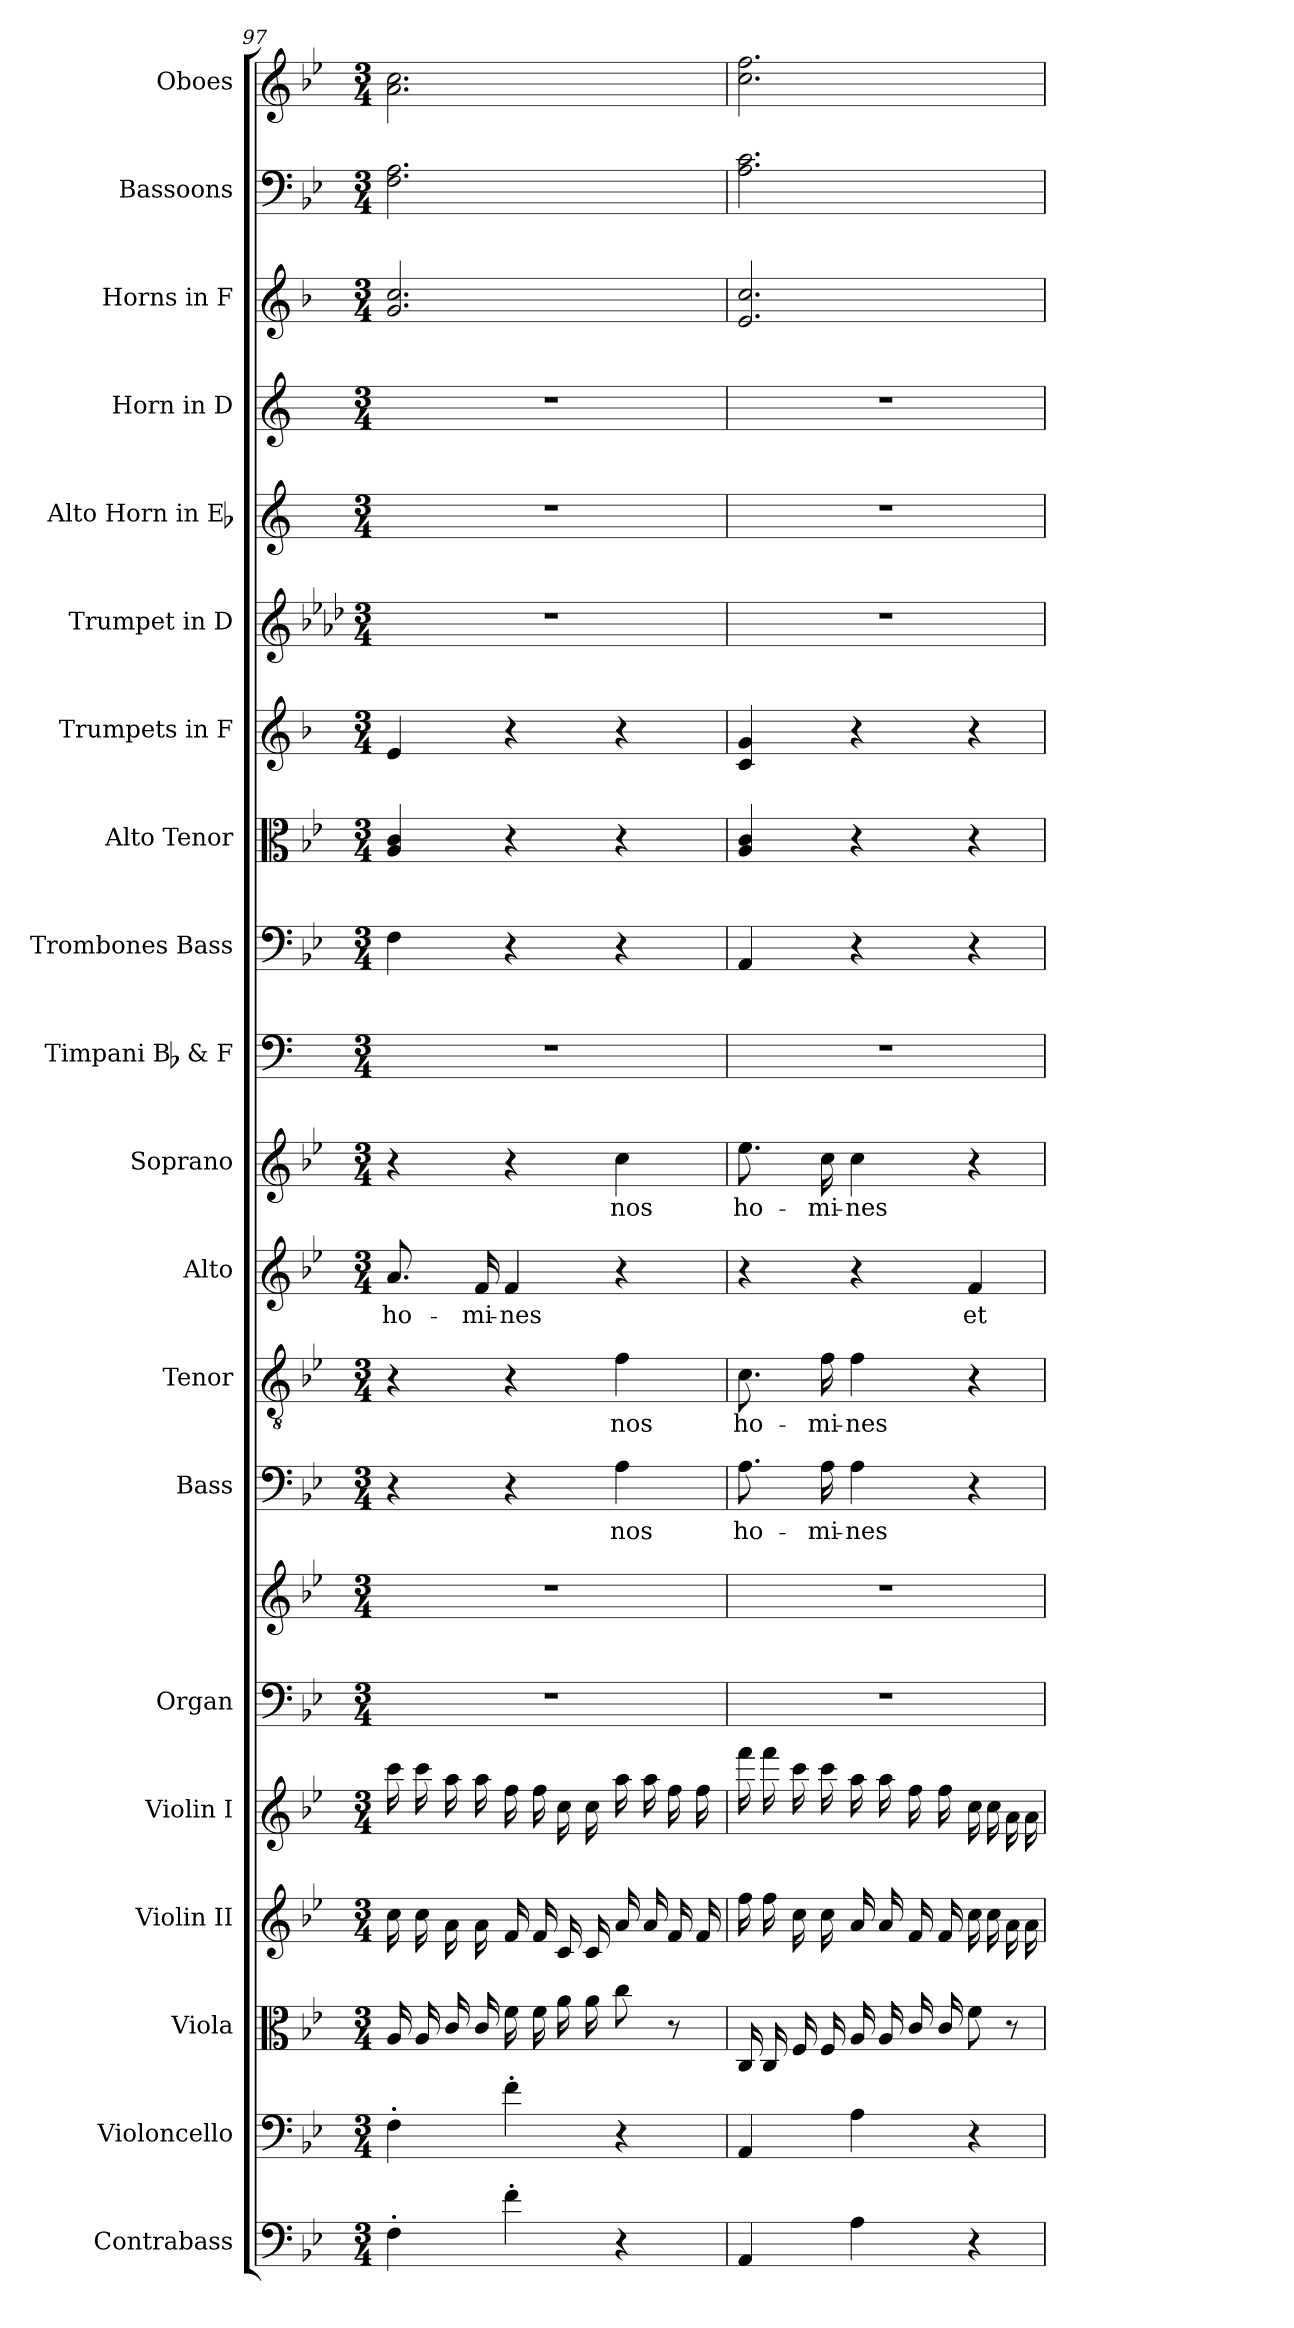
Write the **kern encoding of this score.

**kern	**kern	**kern	**kern	**kern	**kern	**kern	**kern	**text	**kern	**text	**kern	**text	**kern	**text	**kern	**kern	**kern	**kern	**kern	**kern	**kern	**kern	**kern	**kern
*part20	*part19	*part18	*part17	*part16	*part15	*part15	*part14	*part14	*part13	*part13	*part12	*part12	*part11	*part11	*part10	*part9	*part8	*part7	*part6	*part5	*part4	*part3	*part2	*part1
*staff21	*staff20	*staff19	*staff18	*staff17	*staff16	*staff15	*staff14	*staff14	*staff13	*staff13	*staff12	*staff12	*staff11	*staff11	*staff10	*staff9	*staff8	*staff7	*staff6	*staff5	*staff4	*staff3	*staff2	*staff1
*I"Contrabass	*I"Violoncello	*I"Viola	*I"Violin II	*I"Violin I	*I"Organ	*	*I"Bass	*	*I"Tenor	*	*I"Alto	*	*I"Soprano	*	*I"Timpani Bb & F	*I"Trombones  Bass	*I"Alto Tenor	*I"Trumpets in F	*I"Trumpet in D	*I"Alto Horn in Eb	*I"Horn in D	*I"Horns in F	*I"Bassoons	*I"Oboes
*I'Cb.	*I'Vc.	*I'Vla.	*I'Vln. II	*I'Vln. I	*I'Org.	*	*I'B.	*	*I'T.	*	*I'A.	*	*I'S.	*	*I'Timp.	*	*	*	*	*	*	*I'Hn.	*I'Bsn.	*I'Ob.
*clefF4	*clefF4	*clefC3	*clefG2	*clefG2	*clefF4	*clefG2	*clefF4	*	*clefGv2	*	*clefG2	*	*clefG2	*	*clefF4	*clefF4	*clefC3	*clefG2	*clefG2	*clefG2	*clefG2	*clefG2	*clefF4	*clefG2
*ITrd7c12	*	*	*	*	*	*	*	*	*ITrd7c12	*	*	*	*	*	*	*	*	*ITrd4c7	*ITrd-1c-2	*ITrd5c8	*ITrd6c10	*ITrd4c7	*	*
*k[b-e-]	*k[b-e-]	*k[b-e-]	*k[b-e-]	*k[b-e-]	*k[b-e-]	*k[b-e-]	*k[b-e-]	*	*k[b-e-]	*	*k[b-e-]	*	*k[b-e-]	*	*k[]	*k[b-e-]	*k[b-e-]	*k[b-e-]	*k[b-e-]	*k[f#c#g#d#]	*k[f#c#]	*k[b-e-]	*k[b-e-]	*k[b-e-]
*B-:	*B-:	*B-:	*B-:	*B-:	*B-:	*B-:	*B-:	*	*B-:	*	*B-:	*	*B-:	*	*C:	*B-:	*B-:	*B-:	*B-:	*E:	*D:	*B-:	*B-:	*B-:
*M3/4	*M3/4	*M3/4	*M3/4	*M3/4	*M3/4	*M3/4	*M3/4	*	*M3/4	*	*M3/4	*	*M3/4	*	*M3/4	*M3/4	*M3/4	*M3/4	*M3/4	*M3/4	*M3/4	*M3/4	*M3/4	*M3/4
=97	=97	=97	=97	=97	=97	=97	=97	=97	=97	=97	=97	=97	=97	=97	=97	=97	=97	=97	=97	=97	=97	=97	=97	=97
!	!	!	!	!	!LO:N:vis=1	!LO:N:vis=1	!	!	!	!	!	!	!	!	!	!	!	!	!	!	!	!	!	!
!	!	!	!	!	!	!	!	!	!	!	!	!LO:LY:b:color=#000000	!	!	!LO:N:vis=1	!	!	!	!LO:N:vis=1	!LO:N:vis=1	!LO:N:vis=1	!	!	!
*	*	*tremolo	*	*	*	*	*	*	*	*	*	*	*	*	*	*	*	*	*	*	*	*	*	*
*	*	*	*tremolo	*	*	*	*	*	*	*	*	*	*	*	*	*	*	*	*	*	*	*	*	*
*	*	*	*	*tremolo	*	*	*	*	*	*	*	*	*	*	*	*	*	*	*	*	*	*	*	*
4FF'i\	4F'i\	16Ai/	16cci\	16ccci\	2.r	2.r	4r	.	4r	.	8.ai/	ho-	4r	.	2.r	4Fi\	4Ai/ 4ci	4Ai/	2.r	2.r	2.r	2.ci/ 2.fi	2.Fi\ 2.Ai	2.ai\ 2.cci
.	.	16Ai/	16cci\	16ccci\	.	.	.	.	.	.	.	.	.	.	.	.	.	.	.	.	.	.	.	.
.	.	16ci/	16ai\	16aai\	.	.	.	.	.	.	.	.	.	.	.	.	.	.	.	.	.	.	.	.
!	!	!	!	!	!	!	!	!	!	!	!	!LO:LY:b:color=#000000	!	!	!	!	!	!	!	!	!	!	!	!
.	.	16ci/	16ai\	16aai\	.	.	.	.	.	.	16fi/	-mi-	.	.	.	.	.	.	.	.	.	.	.	.
!	!	!	!	!	!	!	!	!	!	!	!	!LO:LY:b:color=#000000	!	!	!	!	!	!	!	!	!	!	!	!
4F'i\	4f'i\	16fi\	16fi/	16ffi\	.	.	4r	.	4r	.	4fi/	-nes	4r	.	.	4r	4r	4r	.	.	.	.	.	.
.	.	16fi\	16fi/	16ffi\	.	.	.	.	.	.	.	.	.	.	.	.	.	.	.	.	.	.	.	.
.	.	16ai\	16ci/	16cci\	.	.	.	.	.	.	.	.	.	.	.	.	.	.	.	.	.	.	.	.
.	.	16ai\	16ci/	16cci\	.	.	.	.	.	.	.	.	.	.	.	.	.	.	.	.	.	.	.	.
*	*	*Xtremolo	*	*	*	*	*	*	*	*	*	*	*	*	*	*	*	*	*	*	*	*	*	*
!	!	!	!	!	!	!	!	!LO:LY:b:color=#000000	!	!	!	!	!	!	!	!	!	!	!	!	!	!	!	!
!	!	!	!	!	!	!	!	!	!	!LO:LY:b:color=#000000	!	!	!	!	!	!	!	!	!	!	!	!	!	!
!	!	!	!	!	!	!	!	!	!	!	!	!	!	!LO:LY:b:color=#000000	!	!	!	!	!	!	!	!	!	!
4r	4r	8cci\	16ai/	16aai\	.	.	4Ai\	nos	4Fi\	nos	4r	.	4cci\	nos	.	4r	4r	4r	.	.	.	.	.	.
.	.	.	16ai/	16aai\	.	.	.	.	.	.	.	.	.	.	.	.	.	.	.	.	.	.	.	.
.	.	8r	16fi/	16ffi\	.	.	.	.	.	.	.	.	.	.	.	.	.	.	.	.	.	.	.	.
.	.	.	16fi/	16ffi\	.	.	.	.	.	.	.	.	.	.	.	.	.	.	.	.	.	.	.	.
=98	=98	=98	=98	=98	=98	=98	=98	=98	=98	=98	=98	=98	=98	=98	=98	=98	=98	=98	=98	=98	=98	=98	=98	=98
!	!	!	!	!	!LO:N:vis=1	!LO:N:vis=1	!	!	!	!	!	!	!	!	!	!	!	!	!	!	!	!	!	!
!	!	!	!	!	!	!	!	!LO:LY:b:color=#000000	!	!	!	!	!	!	!	!	!	!	!	!	!	!	!	!
!	!	!	!	!	!	!	!	!	!	!LO:LY:b:color=#000000	!	!	!	!	!	!	!	!	!	!	!	!	!	!
!	!	!	!	!	!	!	!	!	!	!	!	!	!	!LO:LY:b:color=#000000	!LO:N:vis=1	!	!	!	!LO:N:vis=1	!LO:N:vis=1	!LO:N:vis=1	!	!	!
*	*	*tremolo	*	*	*	*	*	*	*	*	*	*	*	*	*	*	*	*	*	*	*	*	*	*
4AAAi/	4AAi/	16Ci/	16ffi\	16fffi\	2.r	2.r	8.Ai\	ho-	8.Ci\	ho-	4r	.	8.ee-i\	ho-	2.r	4AAi/	4Ai/ 4ci	4Fi/ 4ci	2.r	2.r	2.r	2.Ai/ 2.fi	2.Ai\ 2.ci	2.cci\ 2.ffi
.	.	16Ci/	16ffi\	16fffi\	.	.	.	.	.	.	.	.	.	.	.	.	.	.	.	.	.	.	.	.
.	.	16Fi/	16cci\	16ccci\	.	.	.	.	.	.	.	.	.	.	.	.	.	.	.	.	.	.	.	.
!	!	!	!	!	!	!	!	!LO:LY:b:color=#000000	!	!	!	!	!	!	!	!	!	!	!	!	!	!	!	!
!	!	!	!	!	!	!	!	!	!	!LO:LY:b:color=#000000	!	!	!	!	!	!	!	!	!	!	!	!	!	!
!	!	!	!	!	!	!	!	!	!	!	!	!	!	!LO:LY:b:color=#000000	!	!	!	!	!	!	!	!	!	!
.	.	16Fi/	16cci\	16ccci\	.	.	16Ai\	-mi-	16Fi\	-mi-	.	.	16cci\	-mi-	.	.	.	.	.	.	.	.	.	.
!	!	!	!	!	!	!	!	!LO:LY:b:color=#000000	!	!	!	!	!	!	!	!	!	!	!	!	!	!	!	!
!	!	!	!	!	!	!	!	!	!	!LO:LY:b:color=#000000	!	!	!	!	!	!	!	!	!	!	!	!	!	!
!	!	!	!	!	!	!	!	!	!	!	!	!	!	!LO:LY:b:color=#000000	!	!	!	!	!	!	!	!	!	!
4AAi\	4Ai\	16Ai/	16ai/	16aai\	.	.	4Ai\	-nes	4Fi\	-nes	4r	.	4cci\	-nes	.	4r	4r	4r	.	.	.	.	.	.
.	.	16Ai/	16ai/	16aai\	.	.	.	.	.	.	.	.	.	.	.	.	.	.	.	.	.	.	.	.
.	.	16ci/	16fi/	16ffi\	.	.	.	.	.	.	.	.	.	.	.	.	.	.	.	.	.	.	.	.
.	.	16ci/	16fi/	16ffi\	.	.	.	.	.	.	.	.	.	.	.	.	.	.	.	.	.	.	.	.
*	*	*Xtremolo	*	*	*	*	*	*	*	*	*	*	*	*	*	*	*	*	*	*	*	*	*	*
!	!	!	!	!	!	!	!	!	!	!	!	!LO:LY:b:color=#000000	!	!	!	!	!	!	!	!	!	!	!	!
4r	4r	8fi\	16cci\	16cci\	.	.	4r	.	4r	.	4fi/	et	4r	.	.	4r	4r	4r	.	.	.	.	.	.
.	.	.	16cci\	16cci\	.	.	.	.	.	.	.	.	.	.	.	.	.	.	.	.	.	.	.	.
.	.	8r	16ai\	16ai\	.	.	.	.	.	.	.	.	.	.	.	.	.	.	.	.	.	.	.	.
.	.	.	16ai\	16ai\	.	.	.	.	.	.	.	.	.	.	.	.	.	.	.	.	.	.	.	.
*	*	*	*	*Xtremolo	*	*	*	*	*	*	*	*	*	*	*	*	*	*	*	*	*	*	*	*
*	*	*	*Xtremolo	*	*	*	*	*	*	*	*	*	*	*	*	*	*	*	*	*	*	*	*	*
=	=	=	=	=	=	=	=	=	=	=	=	=	=	=	=	=	=	=	=	=	=	=	=	=
*-	*-	*-	*-	*-	*-	*-	*-	*-	*-	*-	*-	*-	*-	*-	*-	*-	*-	*-	*-	*-	*-	*-	*-	*-
